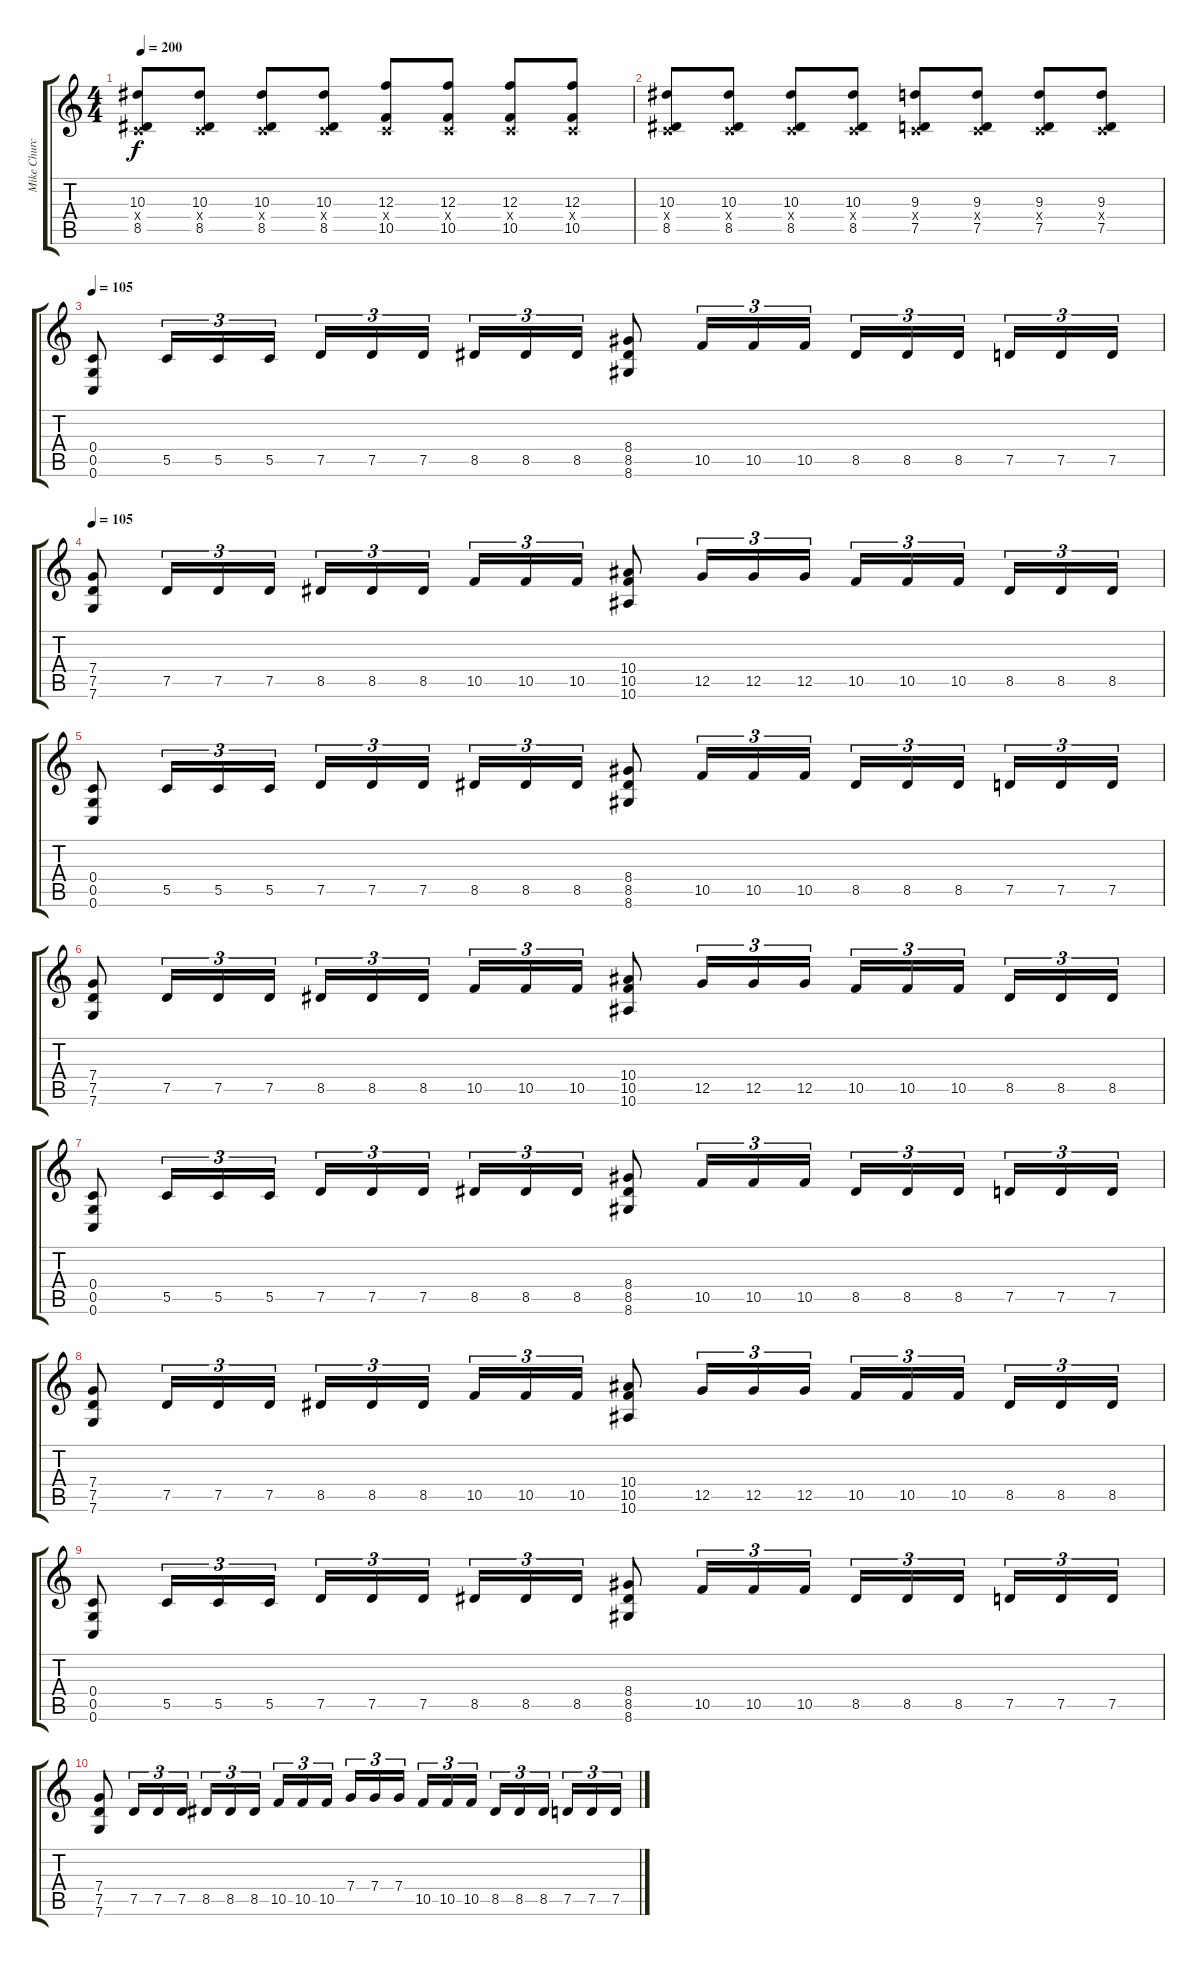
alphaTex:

\track ("Mike Church" "Mike Churc") {instrument distortionguitar}
\staff {score tabs}
\tuning (D4 A4 F3 C3 G2 C2) {hide}
\ts (4 4)
\tempo 200
\clef g2
\ks c
(10.3 0.4{x} 8.5).8{dy f} (10.3 0.4{x} 8.5).8 (10.3 0.4{x} 8.5).8 (10.3 0.4{x} 8.5).8 (12.3 0.4{x} 10.5).8 (12.3 0.4{x} 10.5).8 (12.3 0.4{x} 10.5).8 (12.3 0.4{x} 10.5).8 |
(10.3 0.4{x} 8.5).8 (10.3 0.4{x} 8.5).8 (10.3 0.4{x} 8.5).8 (10.3 0.4{x} 8.5).8 (9.3 0.4{x} 7.5).8 (9.3 0.4{x} 7.5).8 (9.3 0.4{x} 7.5).8 (9.3 0.4{x} 7.5).8 |
\tempo 105
(0.4 0.5 0.6).8 5.5.16{tu (3 2)} 5.5.16{tu (3 2)} 5.5.16{tu (3 2)} 7.5.16{tu (3 2)} 7.5.16{tu (3 2)} 7.5.16{tu (3 2)} 8.5.16{tu (3 2)} 8.5.16{tu (3 2)} 8.5.16{tu (3 2)} (8.4 8.5 8.6).8 10.5.16{tu (3 2)} 10.5.16{tu (3 2)} 10.5.16{tu (3 2)} 8.5.16{tu (3 2)} 8.5.16{tu (3 2)} 8.5.16{tu (3 2)} 7.5.16{tu (3 2)} 7.5.16{tu (3 2)} 7.5.16{tu (3 2)} |
\tempo 105
(7.4 7.5 7.6).8 7.5.16{tu (3 2)} 7.5.16{tu (3 2)} 7.5.16{tu (3 2)} 8.5.16{tu (3 2)} 8.5.16{tu (3 2)} 8.5.16{tu (3 2)} 10.5.16{tu (3 2)} 10.5.16{tu (3 2)} 10.5.16{tu (3 2)} (10.4 10.5 10.6).8 12.5.16{tu (3 2)} 12.5.16{tu (3 2)} 12.5.16{tu (3 2)} 10.5.16{tu (3 2)} 10.5.16{tu (3 2)} 10.5.16{tu (3 2)} 8.5.16{tu (3 2)} 8.5.16{tu (3 2)} 8.5.16{tu (3 2)} |
(0.4 0.5 0.6).8 5.5.16{tu (3 2)} 5.5.16{tu (3 2)} 5.5.16{tu (3 2)} 7.5.16{tu (3 2)} 7.5.16{tu (3 2)} 7.5.16{tu (3 2)} 8.5.16{tu (3 2)} 8.5.16{tu (3 2)} 8.5.16{tu (3 2)} (8.4 8.5 8.6).8 10.5.16{tu (3 2)} 10.5.16{tu (3 2)} 10.5.16{tu (3 2)} 8.5.16{tu (3 2)} 8.5.16{tu (3 2)} 8.5.16{tu (3 2)} 7.5.16{tu (3 2)} 7.5.16{tu (3 2)} 7.5.16{tu (3 2)} |
(7.4 7.5 7.6).8 7.5.16{tu (3 2)} 7.5.16{tu (3 2)} 7.5.16{tu (3 2)} 8.5.16{tu (3 2)} 8.5.16{tu (3 2)} 8.5.16{tu (3 2)} 10.5.16{tu (3 2)} 10.5.16{tu (3 2)} 10.5.16{tu (3 2)} (10.4 10.5 10.6).8 12.5.16{tu (3 2)} 12.5.16{tu (3 2)} 12.5.16{tu (3 2)} 10.5.16{tu (3 2)} 10.5.16{tu (3 2)} 10.5.16{tu (3 2)} 8.5.16{tu (3 2)} 8.5.16{tu (3 2)} 8.5.16{tu (3 2)} |
(0.4 0.5 0.6).8 5.5.16{tu (3 2)} 5.5.16{tu (3 2)} 5.5.16{tu (3 2)} 7.5.16{tu (3 2)} 7.5.16{tu (3 2)} 7.5.16{tu (3 2)} 8.5.16{tu (3 2)} 8.5.16{tu (3 2)} 8.5.16{tu (3 2)} (8.4 8.5 8.6).8 10.5.16{tu (3 2)} 10.5.16{tu (3 2)} 10.5.16{tu (3 2)} 8.5.16{tu (3 2)} 8.5.16{tu (3 2)} 8.5.16{tu (3 2)} 7.5.16{tu (3 2)} 7.5.16{tu (3 2)} 7.5.16{tu (3 2)} |
(7.4 7.5 7.6).8 7.5.16{tu (3 2)} 7.5.16{tu (3 2)} 7.5.16{tu (3 2)} 8.5.16{tu (3 2)} 8.5.16{tu (3 2)} 8.5.16{tu (3 2)} 10.5.16{tu (3 2)} 10.5.16{tu (3 2)} 10.5.16{tu (3 2)} (10.4 10.5 10.6).8 12.5.16{tu (3 2)} 12.5.16{tu (3 2)} 12.5.16{tu (3 2)} 10.5.16{tu (3 2)} 10.5.16{tu (3 2)} 10.5.16{tu (3 2)} 8.5.16{tu (3 2)} 8.5.16{tu (3 2)} 8.5.16{tu (3 2)} |
(0.4 0.5 0.6).8 5.5.16{tu (3 2)} 5.5.16{tu (3 2)} 5.5.16{tu (3 2)} 7.5.16{tu (3 2)} 7.5.16{tu (3 2)} 7.5.16{tu (3 2)} 8.5.16{tu (3 2)} 8.5.16{tu (3 2)} 8.5.16{tu (3 2)} (8.4 8.5 8.6).8 10.5.16{tu (3 2)} 10.5.16{tu (3 2)} 10.5.16{tu (3 2)} 8.5.16{tu (3 2)} 8.5.16{tu (3 2)} 8.5.16{tu (3 2)} 7.5.16{tu (3 2)} 7.5.16{tu (3 2)} 7.5.16{tu (3 2)} |
(7.4 7.5 7.6).8 7.5.16{tu (3 2)} 7.5.16{tu (3 2)} 7.5.16{tu (3 2)} 8.5.16{tu (3 2)} 8.5.16{tu (3 2)} 8.5.16{tu (3 2)} 10.5.16{tu (3 2)} 10.5.16{tu (3 2)} 10.5.16{tu (3 2)} 7.4.16{tu (3 2)} 7.4.16{tu (3 2)} 7.4.16{tu (3 2)} 10.5.16{tu (3 2)} 10.5.16{tu (3 2)} 10.5.16{tu (3 2)} 8.5.16{tu (3 2)} 8.5.16{tu (3 2)} 8.5.16{tu (3 2)} 7.5.16{tu (3 2)} 7.5.16{tu (3 2)} 7.5.16{tu (3 2)}
